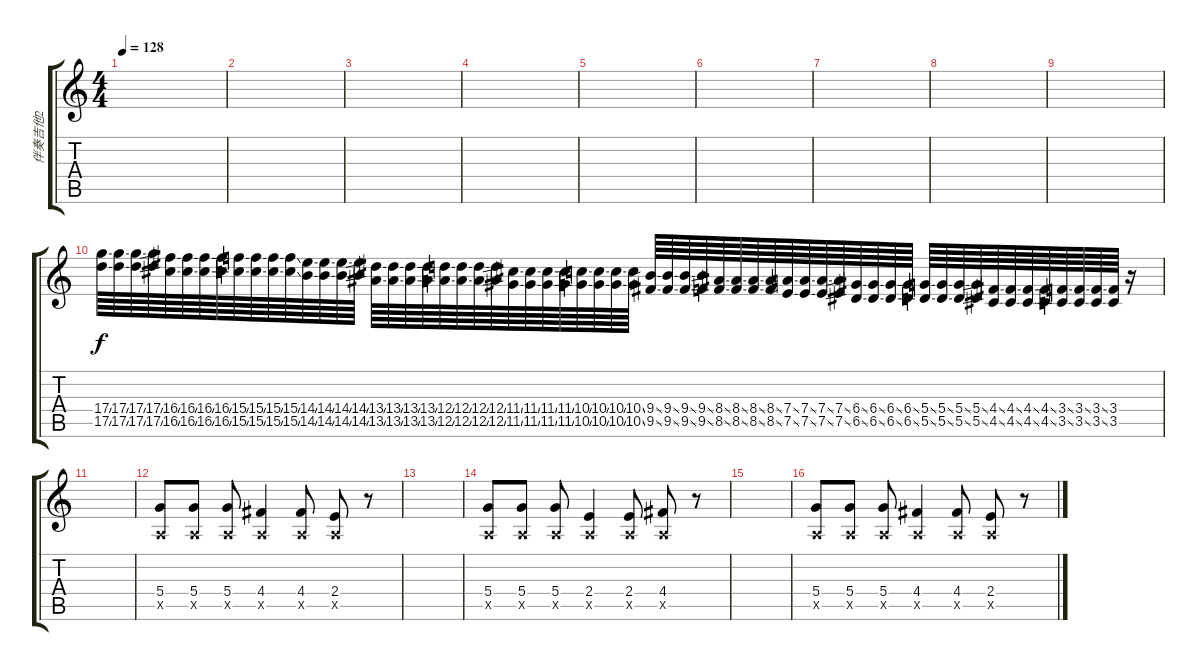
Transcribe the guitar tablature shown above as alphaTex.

\track ("伴奏吉他2" "伴奏吉他2") {instrument overdrivenguitar}
\staff {score tabs}
\tuning (E4 B3 G3 D3 A2 E2) {hide}
\ts (4 4)
\tempo 128
\clef g2
\ks c
|
|
|
|
|
|
|
|
|
(17.4{ss} 17.5{ss}).64 (17.4{ss} 17.5{ss}).64 (17.4{ss} 17.5{ss}).64 (17.4{ss} 17.5{ss}).64 (16.4{ss} 16.5{ss}).64 (16.4{ss} 16.5{ss}).64 (16.4{ss} 16.5{ss}).64 (16.4{ss} 16.5{ss}).64 (15.4{ss} 15.5{ss}).64 (15.4{ss} 15.5{ss}).64 (15.4{ss} 15.5{ss}).64 (15.4{ss} 15.5{ss}).64 (14.4{ss} 14.5{ss}).64 (14.4{ss} 14.5{ss}).64 (14.4{ss} 14.5{ss}).64 (14.4{ss} 14.5{ss}).64 (13.4{ss} 13.5{ss}).64 (13.4{ss} 13.5{ss}).64 (13.4{ss} 13.5{ss}).64 (13.4{ss} 13.5{ss}).64 (12.4{ss} 12.5{ss}).64 (12.4{ss} 12.5{ss}).64 (12.4{ss} 12.5{ss}).64 (12.4{ss} 12.5{ss}).64 (11.4{ss} 11.5{ss}).64 (11.4{ss} 11.5{ss}).64 (11.4{ss} 11.5{ss}).64 (11.4{ss} 11.5{ss}).64 (10.4{ss} 10.5{ss}).64 (10.4{ss} 10.5{ss}).64 (10.4{ss} 10.5{ss}).64 (10.4{ss} 10.5{ss}).64 (9.4{ss} 9.5{ss}).64 (9.4{ss} 9.5{ss}).64 (9.4{ss} 9.5{ss}).64 (9.4{ss} 9.5{ss}).64 (8.4{ss} 8.5{ss}).64 (8.4{ss} 8.5{ss}).64 (8.4{ss} 8.5{ss}).64 (8.4{ss} 8.5{ss}).64 (7.4{ss} 7.5{ss}).64 (7.4{ss} 7.5{ss}).64 (7.4{ss} 7.5{ss}).64 (7.4{ss} 7.5{ss}).64 (6.4{ss} 6.5{ss}).64 (6.4{ss} 6.5{ss}).64 (6.4{ss} 6.5{ss}).64 (6.4{ss} 6.5{ss}).64 (5.4{ss} 5.5{ss}).64 (5.4{ss} 5.5{ss}).64 (5.4{ss} 5.5{ss}).64 (5.4{ss} 5.5{ss}).64 (4.4{ss} 4.5{ss}).64 (4.4{ss} 4.5{ss}).64 (4.4{ss} 4.5{ss}).64 (4.4{ss} 4.5{ss}).64 (3.4{ss} 3.5{ss}).64 (3.4{ss} 3.5{ss}).64 (3.4{ss} 3.5{ss}).64 (3.4 3.5).64 r.16 |
|
(5.4 0.5{x}).8 (5.4 0.5{x}).8 (5.4 0.5{x}).8 (4.4 0.5{x}).4 (4.4 0.5{x}).8 (2.4 0.5{x}).8 r.8 |
|
(5.4 0.5{x}).8 (5.4 0.5{x}).8 (5.4 0.5{x}).8 (2.4 0.5{x}).4 (2.4 0.5{x}).8 (4.4 0.5{x}).8 r.8 |
|
(5.4 0.5{x}).8 (5.4 0.5{x}).8 (5.4 0.5{x}).8 (4.4 0.5{x}).4 (4.4 0.5{x}).8 (2.4 0.5{x}).8 r.8
